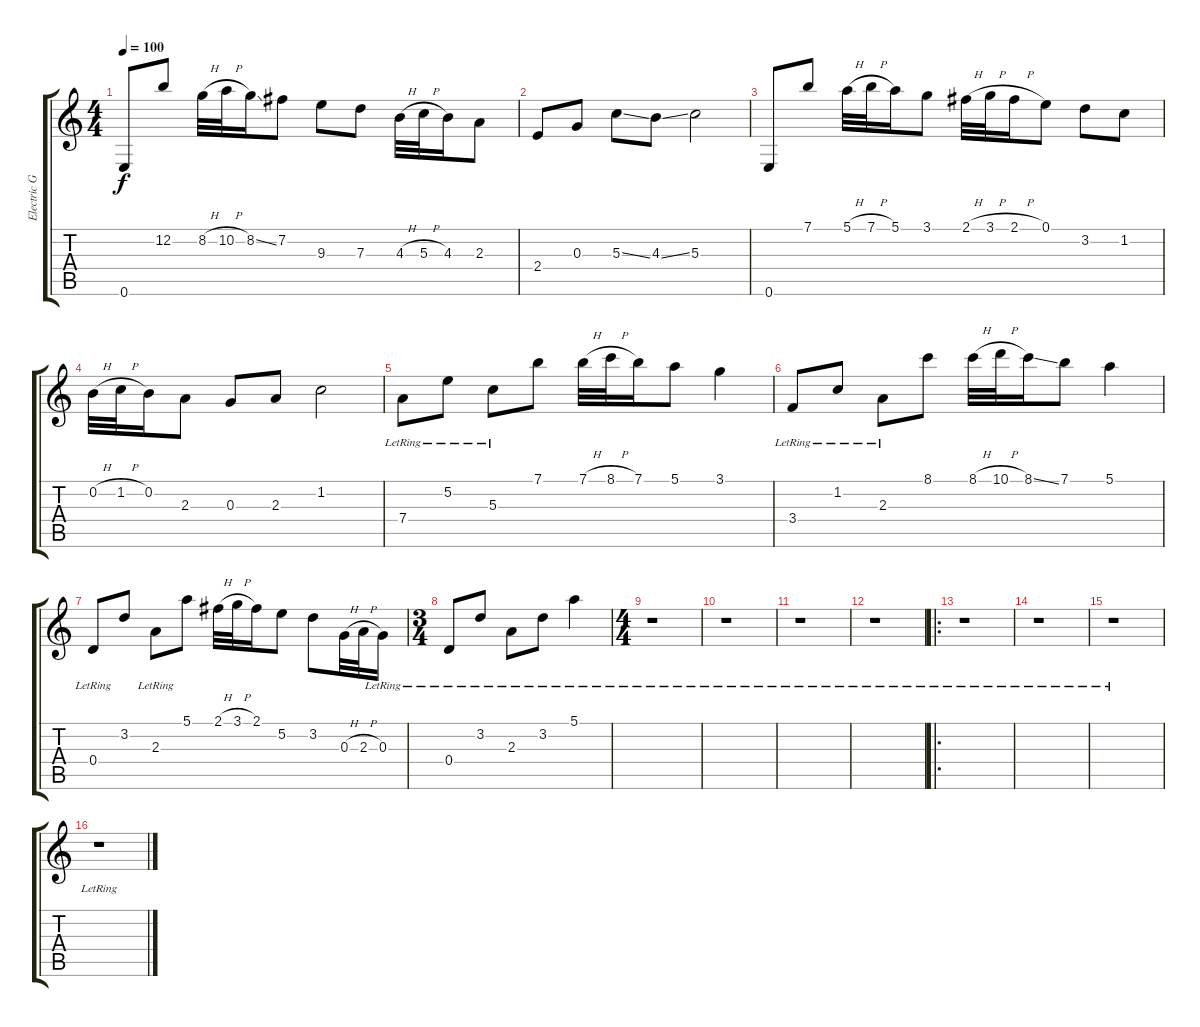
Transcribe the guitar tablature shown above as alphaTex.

\track ("Electric Gtr. (Clean)" "Electric G") {instrument electricguitarmuted}
\staff {score tabs}
\tuning (E4 B3 G3 D3 A2 E2) {hide}
\ts (4 4)
\tempo 100
\clef g2
\ks c
0.6.8{dy f instrument electricguitarmuted} 12.2.8 8.2{h}.32 10.2{h}.32 8.2{ss}.16 7.2.8 9.3.8 7.3.8 4.3{h}.32 5.3{h}.32 4.3.16 2.3.8 |
2.4.8 0.3.8 5.3{ss}.8 4.3{ss}.8 5.3.2 |
0.6.8 7.1.8 5.1{h}.32 7.1{h}.32 5.1.16 3.1.8 2.1{h}.32 3.1{h}.32 2.1{h}.16 0.1.8 3.2.8 1.2.8 |
0.2{h}.32 1.2{h}.32 0.2.16 2.3.8 0.3.8 2.3.8 1.2.2 |
7.4{lr}.8 5.2{lr}.8 5.3{lr}.8 7.1.8 7.1{h}.32 8.1{h}.32 7.1.16 5.1.8 3.1.4 |
3.4{lr}.8 1.2{lr}.8 2.3{lr}.8 8.1.8 8.1{h}.32 10.1{h}.32 8.1{ss}.16 7.1.8 5.1.4 |
0.4{lr}.8 3.2.8 2.3{lr}.8 5.1.8 2.1{h}.32 3.1{h}.32 2.1.16 5.2.8 3.2.8 0.3{h}.32 2.3{h}.32 0.3{lr}.16 |
\ts (3 4)
0.4{lr}.8 3.2{lr}.8 2.3{lr}.8 3.2{lr}.8 5.1{lr}.4 |
\ts (4 4)
r.1 |
r.1 |
r.1 |
r.1 |
\ro
r.1 |
r.1 |
r.1 |
r.1
